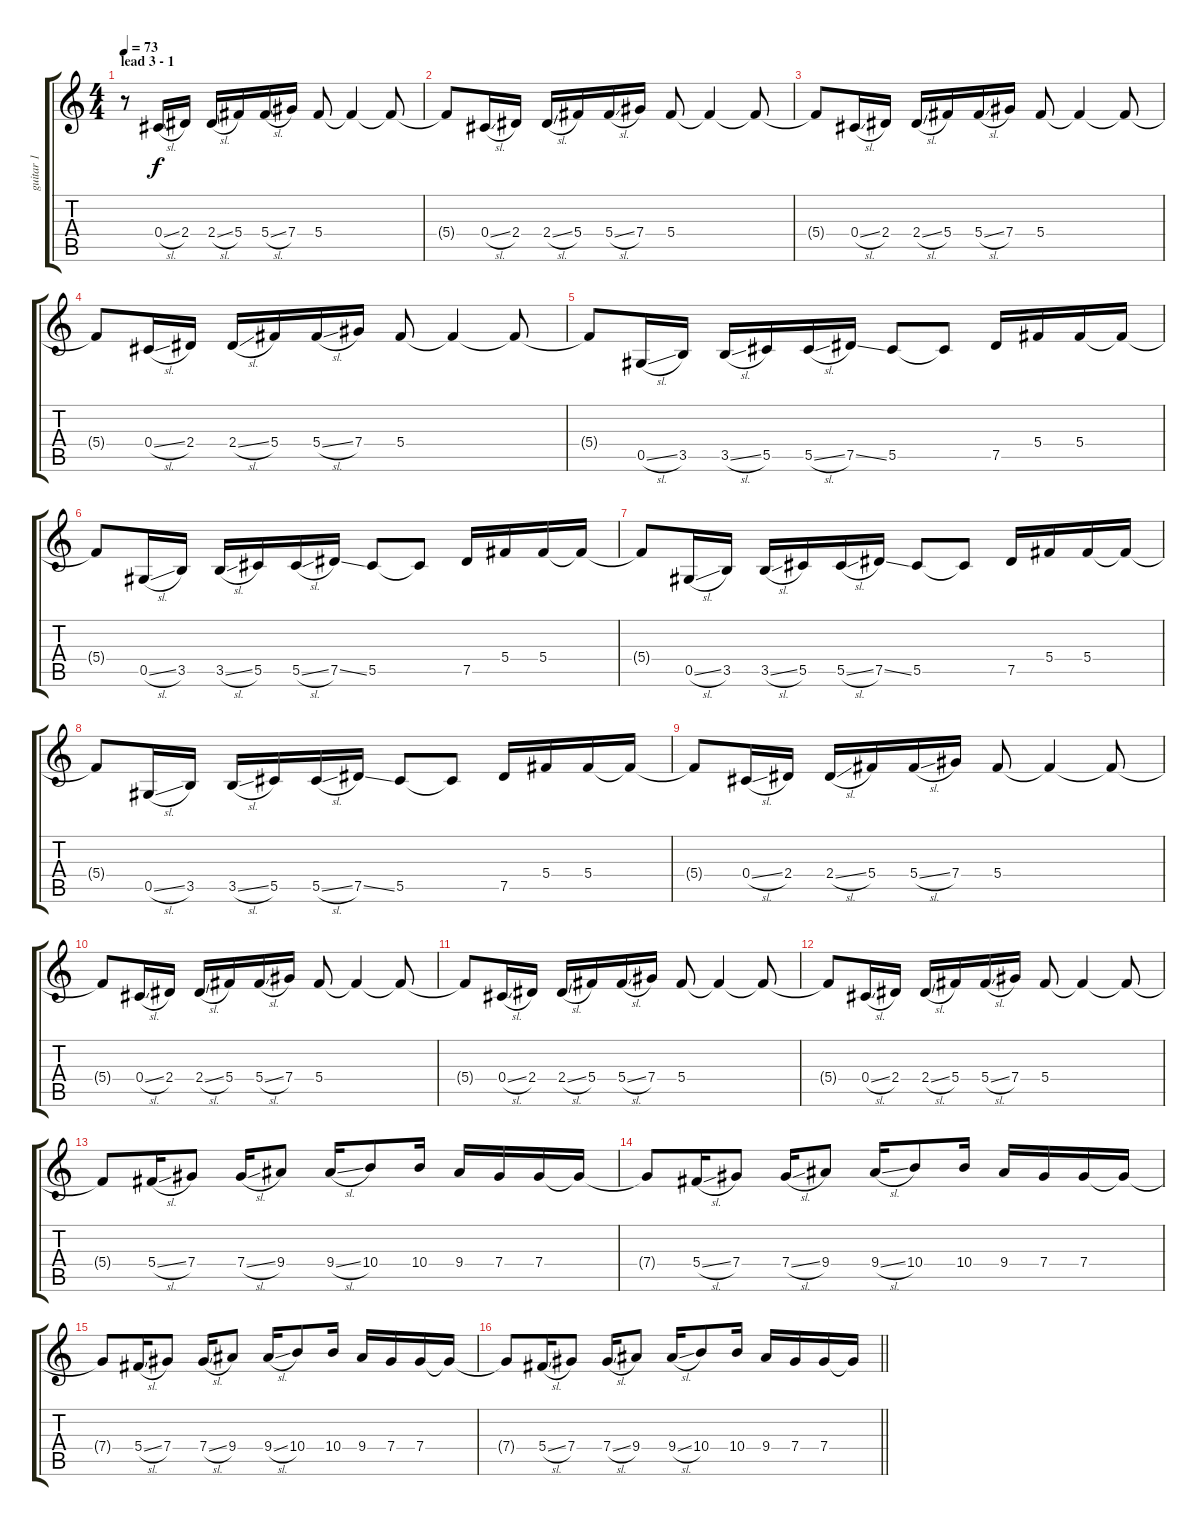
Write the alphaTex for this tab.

\track ("guitar 1" "guitar 1") {instrument overdrivenguitar}
\staff {score tabs}
\tuning (Eb4 Bb3 Gb3 Db3 Ab2 Eb2) {hide}
\ts (4 4)
\section ("" "lead 3 - 1")
\tempo 73
\clef g2
\ks c
r.8{dy f volume 9 instrument overdrivenguitar} 0.4{sl}.16 2.4.16 2.4{sl}.16 5.4.16 5.4{sl}.16 7.4.16 5.4.8 5.4{t}.4 5.4{t}.8 |
5.4{t}.8 0.4{sl}.16 2.4.16 2.4{sl}.16 5.4.16 5.4{sl}.16 7.4.16 5.4.8 5.4{t}.4 5.4{t}.8 |
5.4{t}.8 0.4{sl}.16 2.4.16 2.4{sl}.16 5.4.16 5.4{sl}.16 7.4.16 5.4.8 5.4{t}.4 5.4{t}.8 |
5.4{t}.8 0.4{sl}.16 2.4.16 2.4{sl}.16 5.4.16 5.4{sl}.16 7.4.16 5.4.8 5.4{t}.4 5.4{t}.8 |
5.4{t}.8 0.5{sl}.16 3.5.16 3.5{sl}.16 5.5.16 5.5{sl}.16 7.5{ss}.16 5.5.8 5.5{t}.8 7.5.16 5.4.16 5.4.16 5.4{t}.16 |
5.4{t}.8 0.5{sl}.16 3.5.16 3.5{sl}.16 5.5.16 5.5{sl}.16 7.5{ss}.16 5.5.8 5.5{t}.8 7.5.16 5.4.16 5.4.16 5.4{t}.16 |
5.4{t}.8 0.5{sl}.16 3.5.16 3.5{sl}.16 5.5.16 5.5{sl}.16 7.5{ss}.16 5.5.8 5.5{t}.8 7.5.16 5.4.16 5.4.16 5.4{t}.16 |
5.4{t}.8 0.5{sl}.16 3.5.16 3.5{sl}.16 5.5.16 5.5{sl}.16 7.5{ss}.16 5.5.8 5.5{t}.8 7.5.16 5.4.16 5.4.16 5.4{t}.16 |
5.4{t}.8 0.4{sl}.16 2.4.16 2.4{sl}.16 5.4.16 5.4{sl}.16 7.4.16 5.4.8 5.4{t}.4 5.4{t}.8 |
5.4{t}.8 0.4{sl}.16 2.4.16 2.4{sl}.16 5.4.16 5.4{sl}.16 7.4.16 5.4.8 5.4{t}.4 5.4{t}.8 |
5.4{t}.8 0.4{sl}.16 2.4.16 2.4{sl}.16 5.4.16 5.4{sl}.16 7.4.16 5.4.8 5.4{t}.4 5.4{t}.8 |
5.4{t}.8 0.4{sl}.16 2.4.16 2.4{sl}.16 5.4.16 5.4{sl}.16 7.4.16 5.4.8 5.4{t}.4 5.4{t}.8 |
5.4{t}.8{volume 10 instrument electricguitarjazz} 5.4{sl}.16 7.4.8 7.4{sl}.16 9.4.8 9.4{sl}.16 10.4.8 10.4.16 9.4.16 7.4.16 7.4.16 7.4{t}.16 |
7.4{t}.8 5.4{sl}.16 7.4.8 7.4{sl}.16 9.4.8 9.4{sl}.16 10.4.8 10.4.16 9.4.16 7.4.16 7.4.16 7.4{t}.16 |
7.4{t}.8 5.4{sl}.16 7.4.8 7.4{sl}.16 9.4.8 9.4{sl}.16 10.4.8 10.4.16 9.4.16 7.4.16 7.4.16 7.4{t}.16 |
\barLineRight lightlight
7.4{t}.8 5.4{sl}.16 7.4.8 7.4{sl}.16 9.4.8 9.4{sl}.16 10.4.8 10.4.16 9.4.16 7.4.16 7.4.16 7.4{t}.16
